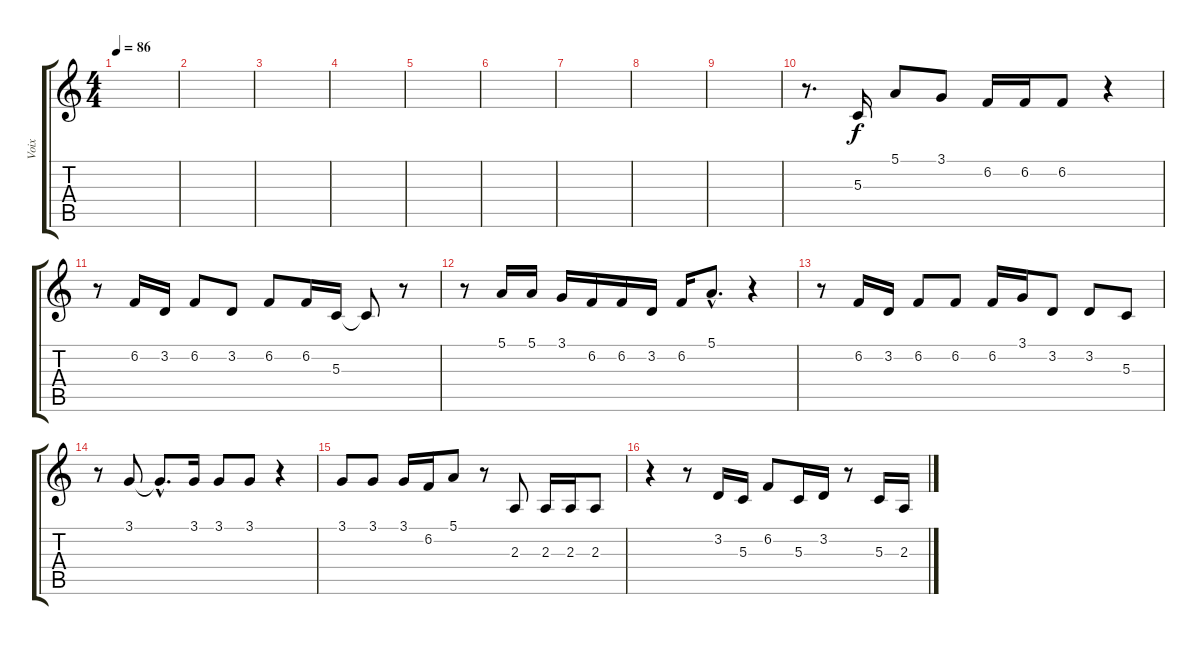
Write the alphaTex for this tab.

\track ("Voix" "Voix") {instrument accordion}
\staff {score tabs}
\tuning (E4 B3 G3 D3 A2 E2) {hide}
\ts (4 4)
\tempo 86
\clef g2
\ks c
|
|
|
|
|
|
|
|
|
r.8{d} 5.3.16 5.1.8 3.1.8 6.2.16 6.2.16 6.2.8 r.4 |
r.8 6.2.16 3.2.16 6.2.8 3.2.8 6.2.8 6.2.16 5.3.16 5.3{t}.8 r.8 |
r.8 5.1.16 5.1.16 3.1.16 6.2.16 6.2.16 3.2.16 6.2.16 5.1{hac}.8{d} r.4 |
r.8 6.2.16 3.2.16 6.2.8 6.2.8 6.2.16 3.1.16 3.2.8 3.2.8 5.3.8 |
r.8 3.1.8 3.1{hac t}.8{d} 3.1.16 3.1.8 3.1.8 r.4 |
3.1.8 3.1.8 3.1.16 6.2.16 5.1.8 r.8 2.3.8 2.3.16 2.3.16 2.3.8 |
r.4 r.8 3.2.16 5.3.16 6.2.8 5.3.16 3.2.16 r.8 5.3.16 2.3.16
